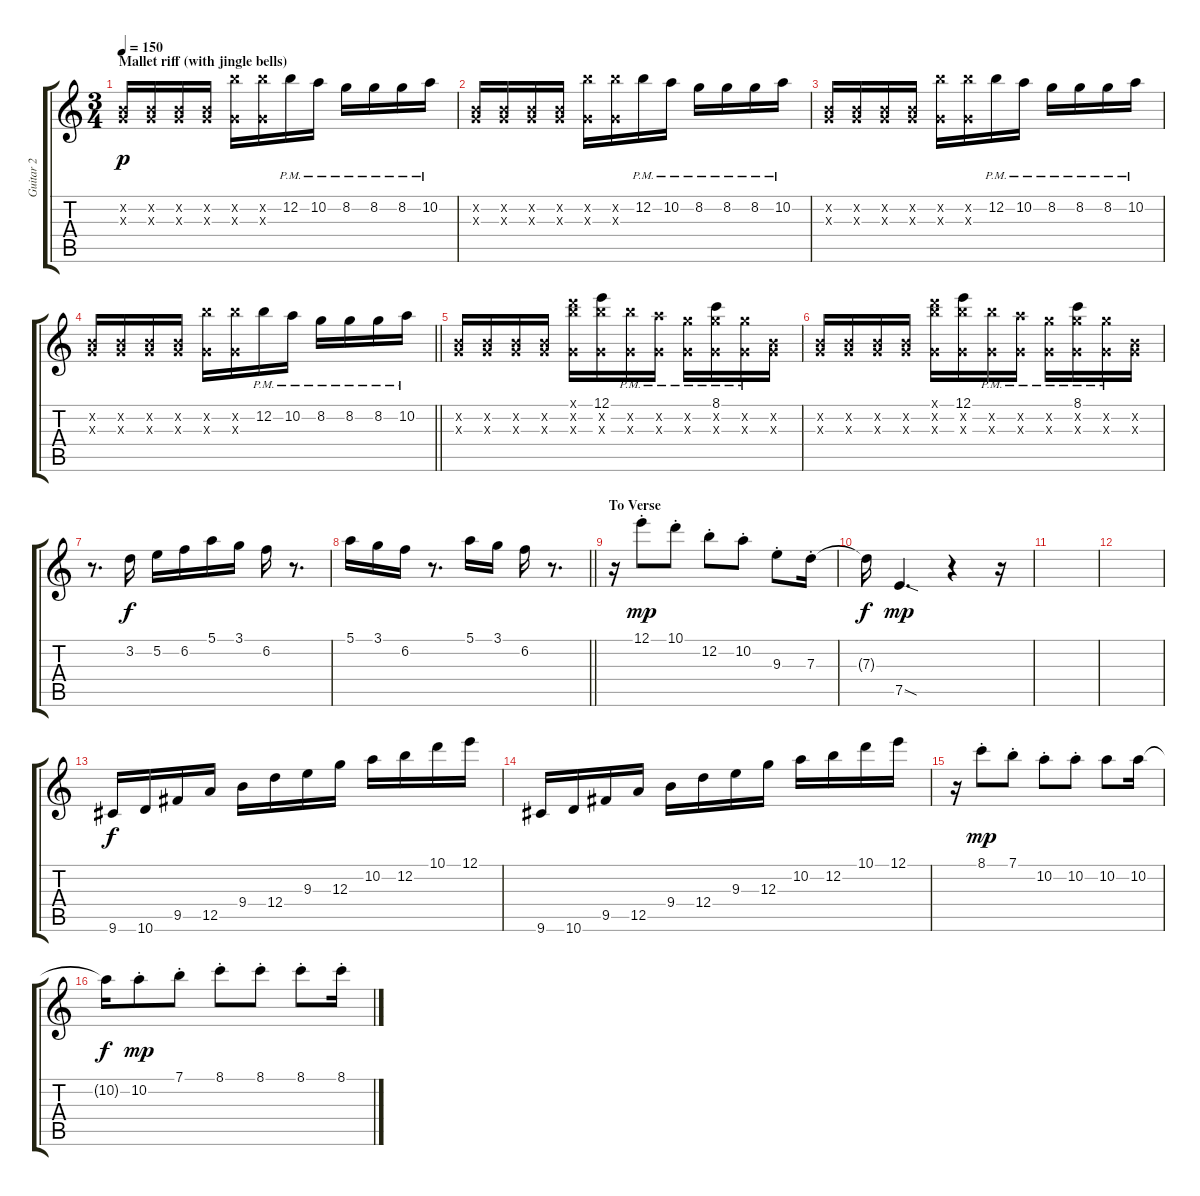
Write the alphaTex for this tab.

\track ("Guitar 2" "Guitar 2") {instrument overdrivenguitar}
\staff {score tabs}
\tuning (E4 B3 G3 D3 A2 E2) {hide}
\ts (3 4)
\section ("" "Mallet riff (with jingle bells)")
\tempo 150
\clef g2
\ks c
(0.2{x} 0.3{x}).16{dy p} (0.2{x} 0.3{x}).16 (0.2{x} 0.3{x}).16 (0.2{x} 0.3{x}).16 (12.2{x} 0.3{x}).16 (12.2{x} 0.3{x}).16 12.2{pm}.16 10.2{pm}.16 8.2{pm}.16 8.2{pm}.16 8.2{pm}.16 10.2{pm}.16 |
(0.2{x} 0.3{x}).16 (0.2{x} 0.3{x}).16 (0.2{x} 0.3{x}).16 (0.2{x} 0.3{x}).16 (12.2{x} 0.3{x}).16 (12.2{x} 0.3{x}).16 12.2{pm}.16 10.2{pm}.16 8.2{pm}.16 8.2{pm}.16 8.2{pm}.16 10.2{pm}.16 |
(0.2{x} 0.3{x}).16 (0.2{x} 0.3{x}).16 (0.2{x} 0.3{x}).16 (0.2{x} 0.3{x}).16 (12.2{x} 0.3{x}).16 (12.2{x} 0.3{x}).16 12.2{pm}.16 10.2{pm}.16 8.2{pm}.16 8.2{pm}.16 8.2{pm}.16 10.2{pm}.16 |
\barLineRight lightlight
(0.2{x} 0.3{x}).16 (0.2{x} 0.3{x}).16 (0.2{x} 0.3{x}).16 (0.2{x} 0.3{x}).16 (12.2{x} 0.3{x}).16 (12.2{x} 0.3{x}).16 12.2{pm}.16 10.2{pm}.16 8.2{pm}.16 8.2{pm}.16 8.2{pm}.16 10.2{pm}.16 |
(0.2{x} 0.3{x}).16 (0.2{x} 0.3{x}).16 (0.2{x} 0.3{x}).16 (0.2{x} 0.3{x}).16 (10.1{x} 12.2{x} 0.3{x}).16 (12.1 12.2{x} 0.3{x}).16 (12.2{pm x} 0.3{x}).16 (10.2{pm x} 0.3{x}).16 (8.2{pm x} 0.3{x}).16 (8.1 8.2{pm x} 0.3{x}).16 (8.2{pm x} 0.3{x}).16 (0.2{x} 0.3{x}).16 |
(0.2{x} 0.3{x}).16 (0.2{x} 0.3{x}).16 (0.2{x} 0.3{x}).16 (0.2{x} 0.3{x}).16 (10.1{x} 12.2{x} 0.3{x}).16 (12.1 12.2{x} 0.3{x}).16 (12.2{pm x} 0.3{x}).16 (10.2{pm x} 0.3{x}).16 (8.2{pm x} 0.3{x}).16 (8.1 8.2{pm x} 0.3{x}).16 (8.2{pm x} 0.3{x}).16 (0.2{x} 0.3{x}).16 |
r.8{d} 3.2.16{dy f} 5.2.16 6.2.16 5.1.16 3.1.16 6.2.16 r.8{d} |
\barLineRight lightlight
5.1.16 3.1.16 6.2.16 r.8{d} 5.1.16 3.1.16 6.2.16 r.8{d} |
\section ("" "To Verse")
r.16 12.1{st}.8{dy mp} 10.1{st}.8 12.2{st}.8 10.2{st}.8 9.3{st}.8 7.3{st}.16 |
7.3{t}.16{dy f} 7.5{sod}.4{d dy mp} r.4 r.16 |
|
|
9.6.16{dy f} 10.6.16 9.5.16 12.5.16 9.4.16 12.4.16 9.3.16 12.3.16 10.2.16 12.2.16 10.1.16 12.1.16 |
9.6.16 10.6.16 9.5.16 12.5.16 9.4.16 12.4.16 9.3.16 12.3.16 10.2.16 12.2.16 10.1.16 12.1.16 |
r.16 8.1{st}.8{dy mp} 7.1{st}.8 10.2{st}.8 10.2{st}.8 10.2.8 10.2.16 |
10.2{t}.16{dy f} 10.2{st}.8{dy mp} 7.1{st}.8 8.1{st}.8 8.1{st}.8 8.1{st}.8 8.1{st}.16
